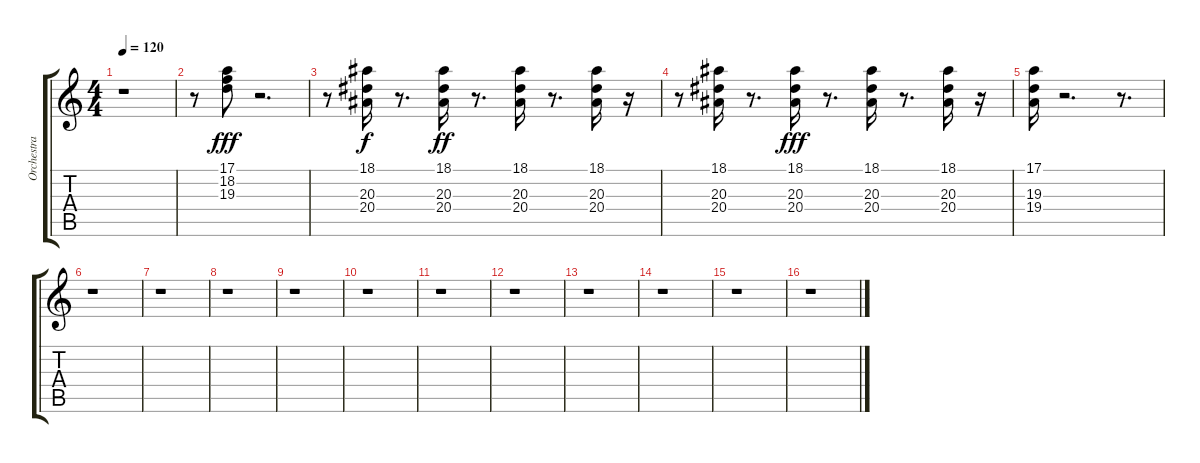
\track ("Orchestra" "Orchestra") {instrument brasssection}
\staff {score tabs}
\tuning (E4 B3 G3 D3 A2 E2) {hide}
\ts (4 4)
\tempo 120
\clef g2
\ks c
r.1{dy fff} |
r.8 (17.1 18.2 19.3).8 r.2{d} |
r.8 (18.1 20.3 20.4).16{dy f} r.8{d} (18.1 20.3 20.4).16{dy ff} r.8{d} (18.1 20.3 20.4).16 r.8{d} (18.1 20.3 20.4).16 r.16 |
r.8 (18.1 20.3 20.4).16 r.8{d} (18.1 20.3 20.4).16{dy fff} r.8{d} (18.1 20.3 20.4).16 r.8{d} (18.1 20.3 20.4).16 r.16 |
(17.1 19.3 19.4).16 r.2{d} r.8{d} |
r.1 |
r.1 |
r.1 |
r.1 |
r.1 |
r.1 |
r.1 |
r.1 |
r.1 |
r.1 |
r.1
